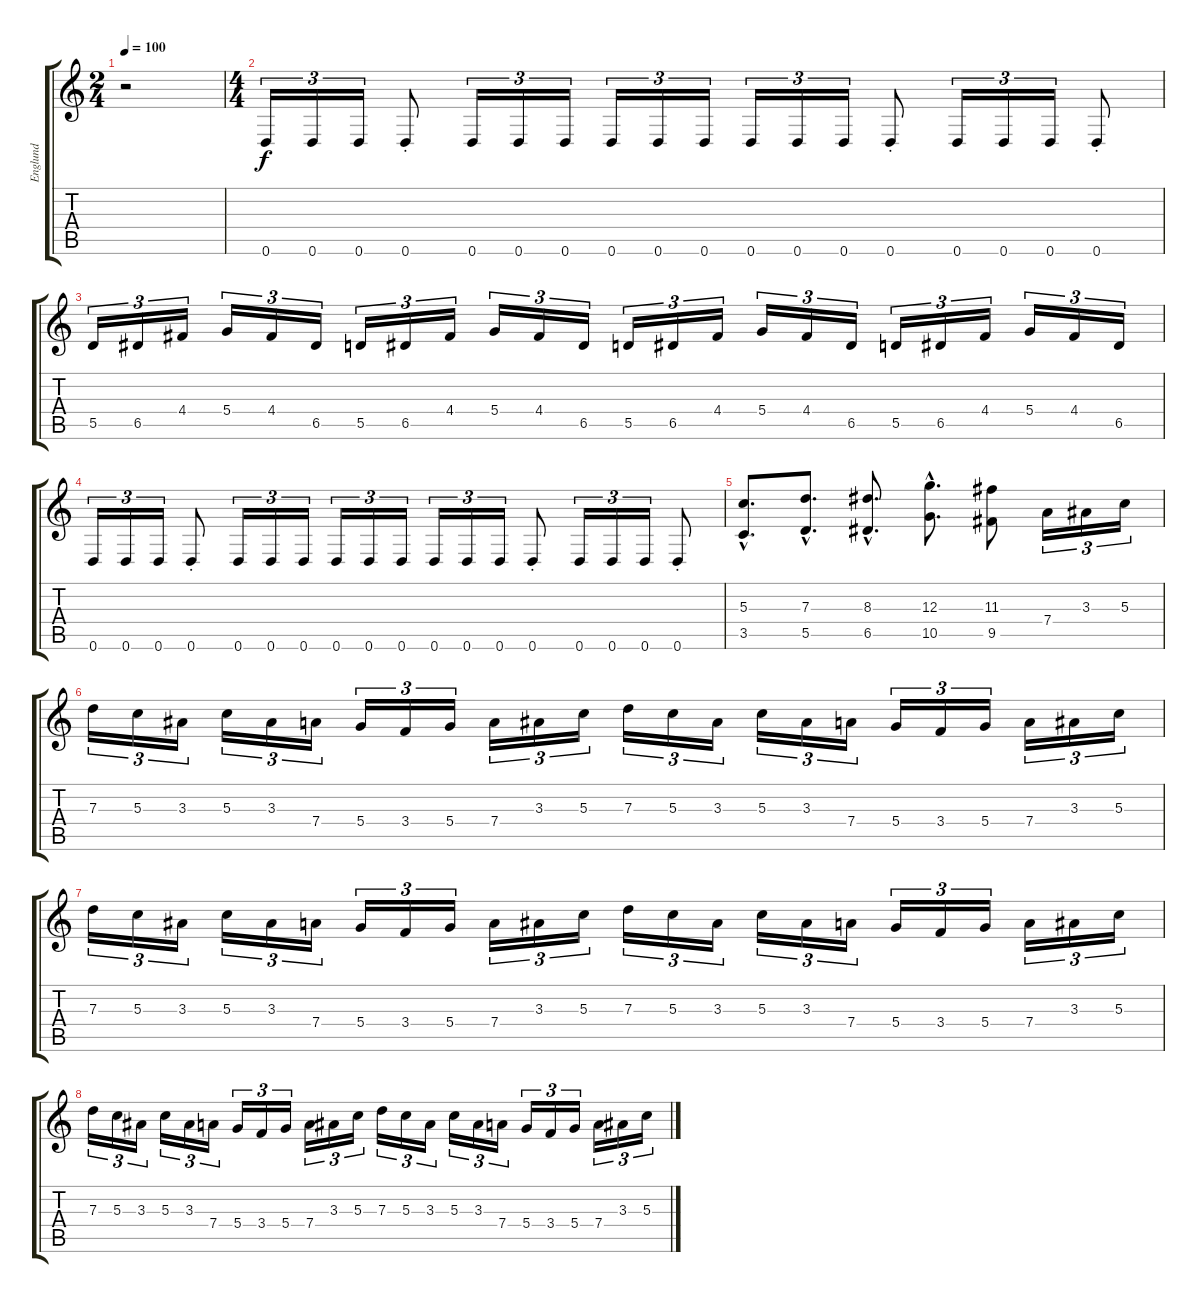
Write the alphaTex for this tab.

\track ("Englund" "Englund") {instrument overdrivenguitar}
\staff {score tabs}
\tuning (E4 B3 G3 D3 A2 D2) {hide}
\ts (2 4)
\tempo 100
\clef g2
\ks c
r.2{dy f} |
\ts (4 4)
0.6.16{tu (3 2)} 0.6.16{tu (3 2)} 0.6.16{tu (3 2)} 0.6{st}.8 0.6.16{tu (3 2)} 0.6.16{tu (3 2)} 0.6.16{tu (3 2)} 0.6.16{tu (3 2)} 0.6.16{tu (3 2)} 0.6.16{tu (3 2)} 0.6.16{tu (3 2)} 0.6.16{tu (3 2)} 0.6.16{tu (3 2)} 0.6{st}.8 0.6.16{tu (3 2)} 0.6.16{tu (3 2)} 0.6.16{tu (3 2)} 0.6{st}.8 |
5.5.16{tu (3 2)} 6.5.16{tu (3 2)} 4.4.16{tu (3 2)} 5.4.16{tu (3 2)} 4.4.16{tu (3 2)} 6.5.16{tu (3 2)} 5.5.16{tu (3 2)} 6.5.16{tu (3 2)} 4.4.16{tu (3 2)} 5.4.16{tu (3 2)} 4.4.16{tu (3 2)} 6.5.16{tu (3 2)} 5.5.16{tu (3 2)} 6.5.16{tu (3 2)} 4.4.16{tu (3 2)} 5.4.16{tu (3 2)} 4.4.16{tu (3 2)} 6.5.16{tu (3 2)} 5.5.16{tu (3 2)} 6.5.16{tu (3 2)} 4.4.16{tu (3 2)} 5.4.16{tu (3 2)} 4.4.16{tu (3 2)} 6.5.16{tu (3 2)} |
0.6.16{tu (3 2)} 0.6.16{tu (3 2)} 0.6.16{tu (3 2)} 0.6{st}.8 0.6.16{tu (3 2)} 0.6.16{tu (3 2)} 0.6.16{tu (3 2)} 0.6.16{tu (3 2)} 0.6.16{tu (3 2)} 0.6.16{tu (3 2)} 0.6.16{tu (3 2)} 0.6.16{tu (3 2)} 0.6.16{tu (3 2)} 0.6{st}.8 0.6.16{tu (3 2)} 0.6.16{tu (3 2)} 0.6.16{tu (3 2)} 0.6{st}.8 |
(5.3{hac} 3.5{hac}).8{d} (7.3{hac} 5.5{hac}).8{d} (8.3{hac} 6.5{hac}).8{d} (12.3{hac} 10.5{hac}).8{d} (11.3 9.5).8 7.4.16{tu (3 2)} 3.3.16{tu (3 2)} 5.3.16{tu (3 2)} |
7.3.16{tu (3 2)} 5.3.16{tu (3 2)} 3.3.16{tu (3 2)} 5.3.16{tu (3 2)} 3.3.16{tu (3 2)} 7.4.16{tu (3 2)} 5.4.16{tu (3 2)} 3.4.16{tu (3 2)} 5.4.16{tu (3 2)} 7.4.16{tu (3 2)} 3.3.16{tu (3 2)} 5.3.16{tu (3 2)} 7.3.16{tu (3 2)} 5.3.16{tu (3 2)} 3.3.16{tu (3 2)} 5.3.16{tu (3 2)} 3.3.16{tu (3 2)} 7.4.16{tu (3 2)} 5.4.16{tu (3 2)} 3.4.16{tu (3 2)} 5.4.16{tu (3 2)} 7.4.16{tu (3 2)} 3.3.16{tu (3 2)} 5.3.16{tu (3 2)} |
7.3.16{tu (3 2)} 5.3.16{tu (3 2)} 3.3.16{tu (3 2)} 5.3.16{tu (3 2)} 3.3.16{tu (3 2)} 7.4.16{tu (3 2)} 5.4.16{tu (3 2)} 3.4.16{tu (3 2)} 5.4.16{tu (3 2)} 7.4.16{tu (3 2)} 3.3.16{tu (3 2)} 5.3.16{tu (3 2)} 7.3.16{tu (3 2)} 5.3.16{tu (3 2)} 3.3.16{tu (3 2)} 5.3.16{tu (3 2)} 3.3.16{tu (3 2)} 7.4.16{tu (3 2)} 5.4.16{tu (3 2)} 3.4.16{tu (3 2)} 5.4.16{tu (3 2)} 7.4.16{tu (3 2)} 3.3.16{tu (3 2)} 5.3.16{tu (3 2)} |
7.3.16{tu (3 2)} 5.3.16{tu (3 2)} 3.3.16{tu (3 2)} 5.3.16{tu (3 2)} 3.3.16{tu (3 2)} 7.4.16{tu (3 2)} 5.4.16{tu (3 2)} 3.4.16{tu (3 2)} 5.4.16{tu (3 2)} 7.4.16{tu (3 2)} 3.3.16{tu (3 2)} 5.3.16{tu (3 2)} 7.3.16{tu (3 2)} 5.3.16{tu (3 2)} 3.3.16{tu (3 2)} 5.3.16{tu (3 2)} 3.3.16{tu (3 2)} 7.4.16{tu (3 2)} 5.4.16{tu (3 2)} 3.4.16{tu (3 2)} 5.4.16{tu (3 2)} 7.4.16{tu (3 2)} 3.3.16{tu (3 2)} 5.3.16{tu (3 2)}
